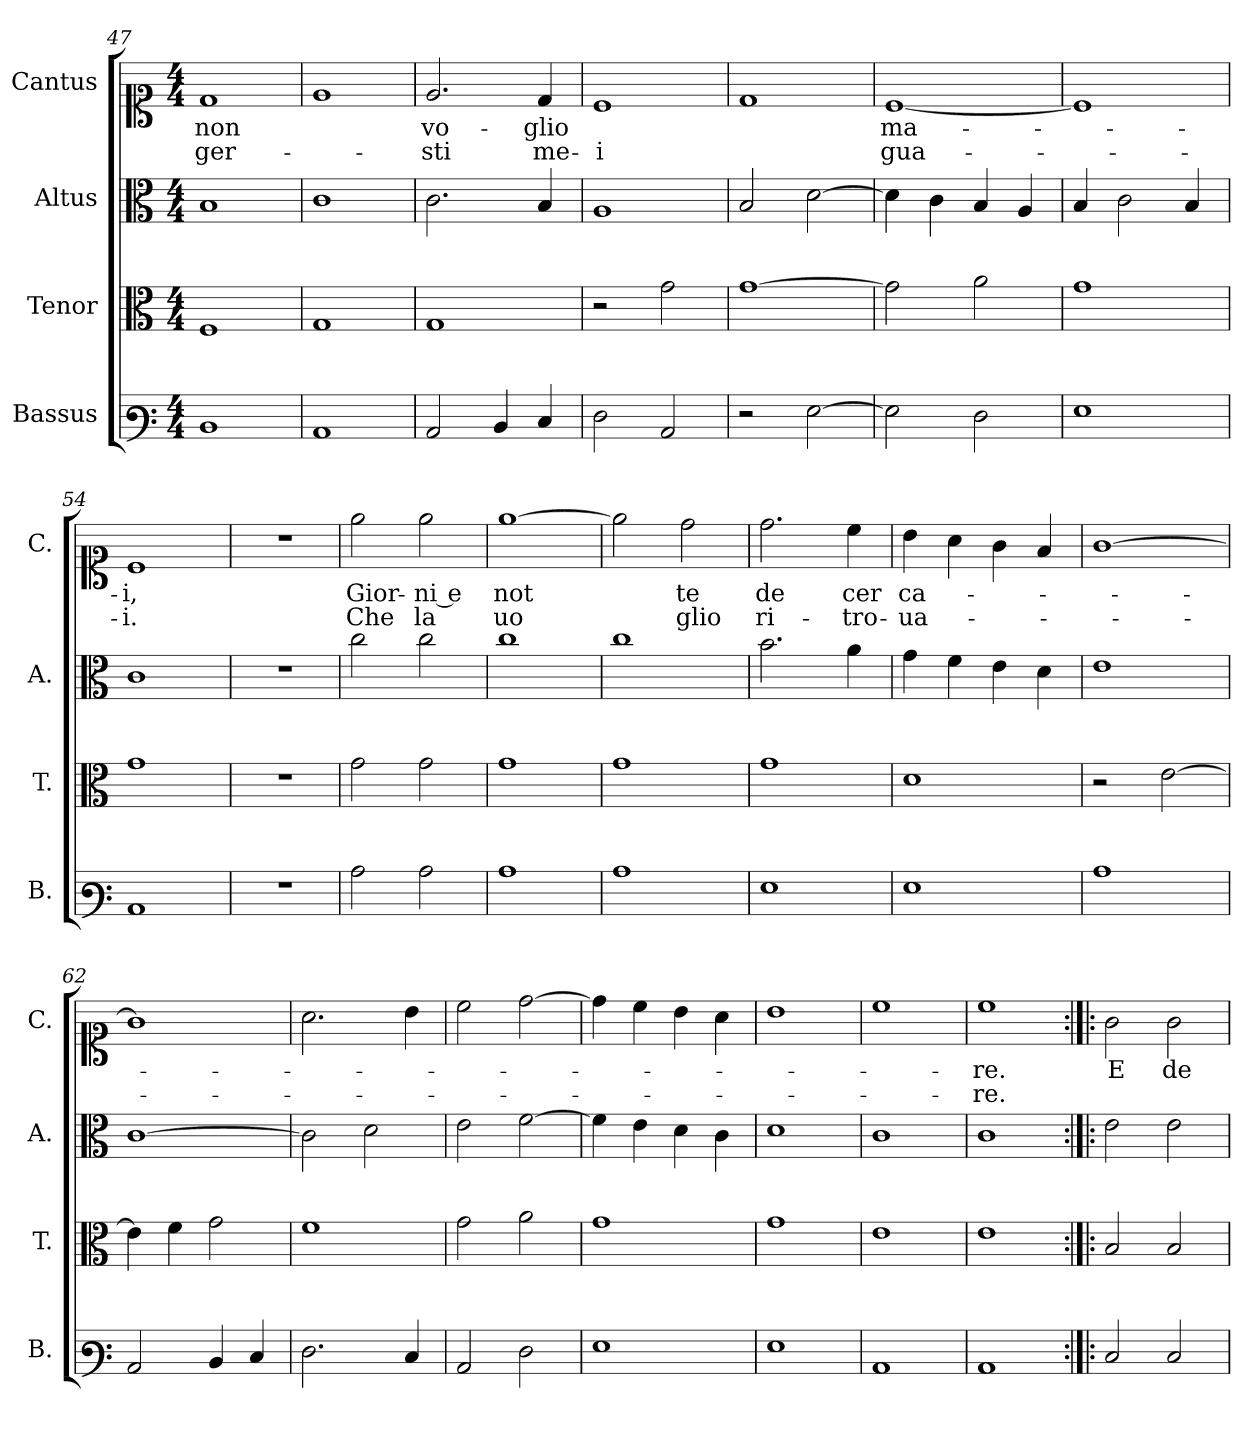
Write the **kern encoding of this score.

**kern	**kern	**kern	**kern	**text	**text
*part4	*part3	*part2	*part1	*part1	*part1
*staff4	*staff3	*staff2	*staff1	*staff1	*staff1
*I"Bassus	*I"Tenor	*I"Altus	*I"Cantus	*	*
*I'B.	*I'T.	*I'A.	*I'C.	*	*
*clefF3	*clefC3	*clefC3	*clefC1	*	*
*k[]	*k[]	*k[]	*k[]	*	*
*M4/4	*M4/4	*M4/4	*M4/4	*	*
=47	=47	=47	=47	=47	=47
!	!	!	!	!LO:LY:b	!LO:LY:b
1D	1F	1B	1d	non	-ger-
=48	=48	=48	=48	=48	=48
1C	1G	1c	1e	.	.
=49	=49	=49	=49	=49	=49
!	!	!	!	!LO:LY:b	!LO:LY:b
2C/	1G	2.c\	2.e/	vo-	-sti
4D/	.	.	.	.	.
!	!	!	!	!LO:LY:b	!LO:LY:b
4E/	.	4B/	4d/	-glio	me-
!!LO:LB:g=z
=50	=50	=50	=50	=50	=50
!	!	!	!	!	!LO:LY:b
2F\	2r	1A	1c	.	-i
2C/	2g\	.	.	.	.
=51	=51	=51	=51	=51	=51
2r	[1g	2B/	1d	.	.
[2G\	.	[2d\	.	.	.
=52	=52	=52	=52	=52	=52
!	!	!	!	!LO:LY:b	!LO:LY:b
2G\]	2g\]	4d\]	[1c	ma-	gua-
.	.	4c\	.	.	.
2F\	2a\	4B/	.	.	.
.	.	4A/	.	.	.
=53	=53	=53	=53	=53	=53
1G	1g	4B/	1c]	.	.
.	.	2c\	.	.	.
.	.	4B/	.	.	.
=54	=54	=54	=54	=54	=54
!	!	!	!	!LO:LY:b	!LO:LY:b
1C	1g	1c	1c	-i,	-i.
=55	=55	=55	=55	=55	=55
1r	1r	1r	1r	.	.
=56	=56	=56	=56	=56	=56
!	!	!	!	!LO:LY:b	!LO:LY:b
2c\	2g\	2cc\	2ee\	Gior-	Che
!	!	!	!	!LO:LY:b	!LO:LY:b
2c\	2g\	2cc\	2ee\	-ni e	la
=57	=57	=57	=57	=57	=57
!	!	!	!	!LO:LY:b	!LO:LY:b
1c	1g	1cc	[1ee	not	uo
=58	=58	=58	=58	=58	=58
1c	1g	1cc	2ee\]	.	.
!	!	!	!	!LO:LY:b	!LO:LY:b
.	.	.	2dd\	te	glio
=59	=59	=59	=59	=59	=59
!	!	!	!	!LO:LY:b	!LO:LY:b
1G	1g	2.b\	2.dd\	de	ri-
!	!	!	!	!LO:LY:b	!LO:LY:b
.	.	4a\	4cc\	cer	-tro-
=60	=60	=60	=60	=60	=60
!	!	!	!	!LO:LY:b	!LO:LY:b
1G	1d	4g\	4b\	ca-	-ua-
.	.	4f\	4a\	.	.
.	.	4e\	4g\	.	.
.	.	4d\	4f/	.	.
=61	=61	=61	=61	=61	=61
1c	2r	1e	[1g	.	.
.	[2e\	.	.	.	.
!!LO:LB:g=z
=62	=62	=62	=62	=62	=62
2C/	4e\]	[1c	1g]	.	.
.	4f\	.	.	.	.
4D/	2g\	.	.	.	.
4E/	.	.	.	.	.
=63	=63	=63	=63	=63	=63
2.F\	1f	2c\]	2.a\	.	.
.	.	2d\	.	.	.
4E/	.	.	4b\	.	.
=64	=64	=64	=64	=64	=64
2C/	2g\	2e\	2cc\	.	.
2F\	2a\	[2f\	[2dd\	.	.
=65	=65	=65	=65	=65	=65
1G	1g	4f\]	4dd\]	.	.
.	.	4e\	4cc\	.	.
.	.	4d\	4b\	.	.
.	.	4c\	4a\	.	.
=66	=66	=66	=66	=66	=66
1G	1g	1d	1b	.	.
=67	=67	=67	=67	=67	=67
1C	1e	1c	1cc	.	.
=68	=68	=68	=68	=68	=68
!	!	!	!	!LO:LY:b	!LO:LY:b
1C	1e	1c	1cc	-re.	-re.
=69:|!|:	=69:|!|:	=69:|!|:	=69:|!|:	=69:|!|:	=69:|!|:
!	!	!	!	!LO:LY:b	!
2E/	2B/	2e\	2g\	E	.
!	!	!	!	!LO:LY:b	!
2E/	2B/	2e\	2g\	de	.
=	=	=	=	=	=
*-	*-	*-	*-	*-	*-
